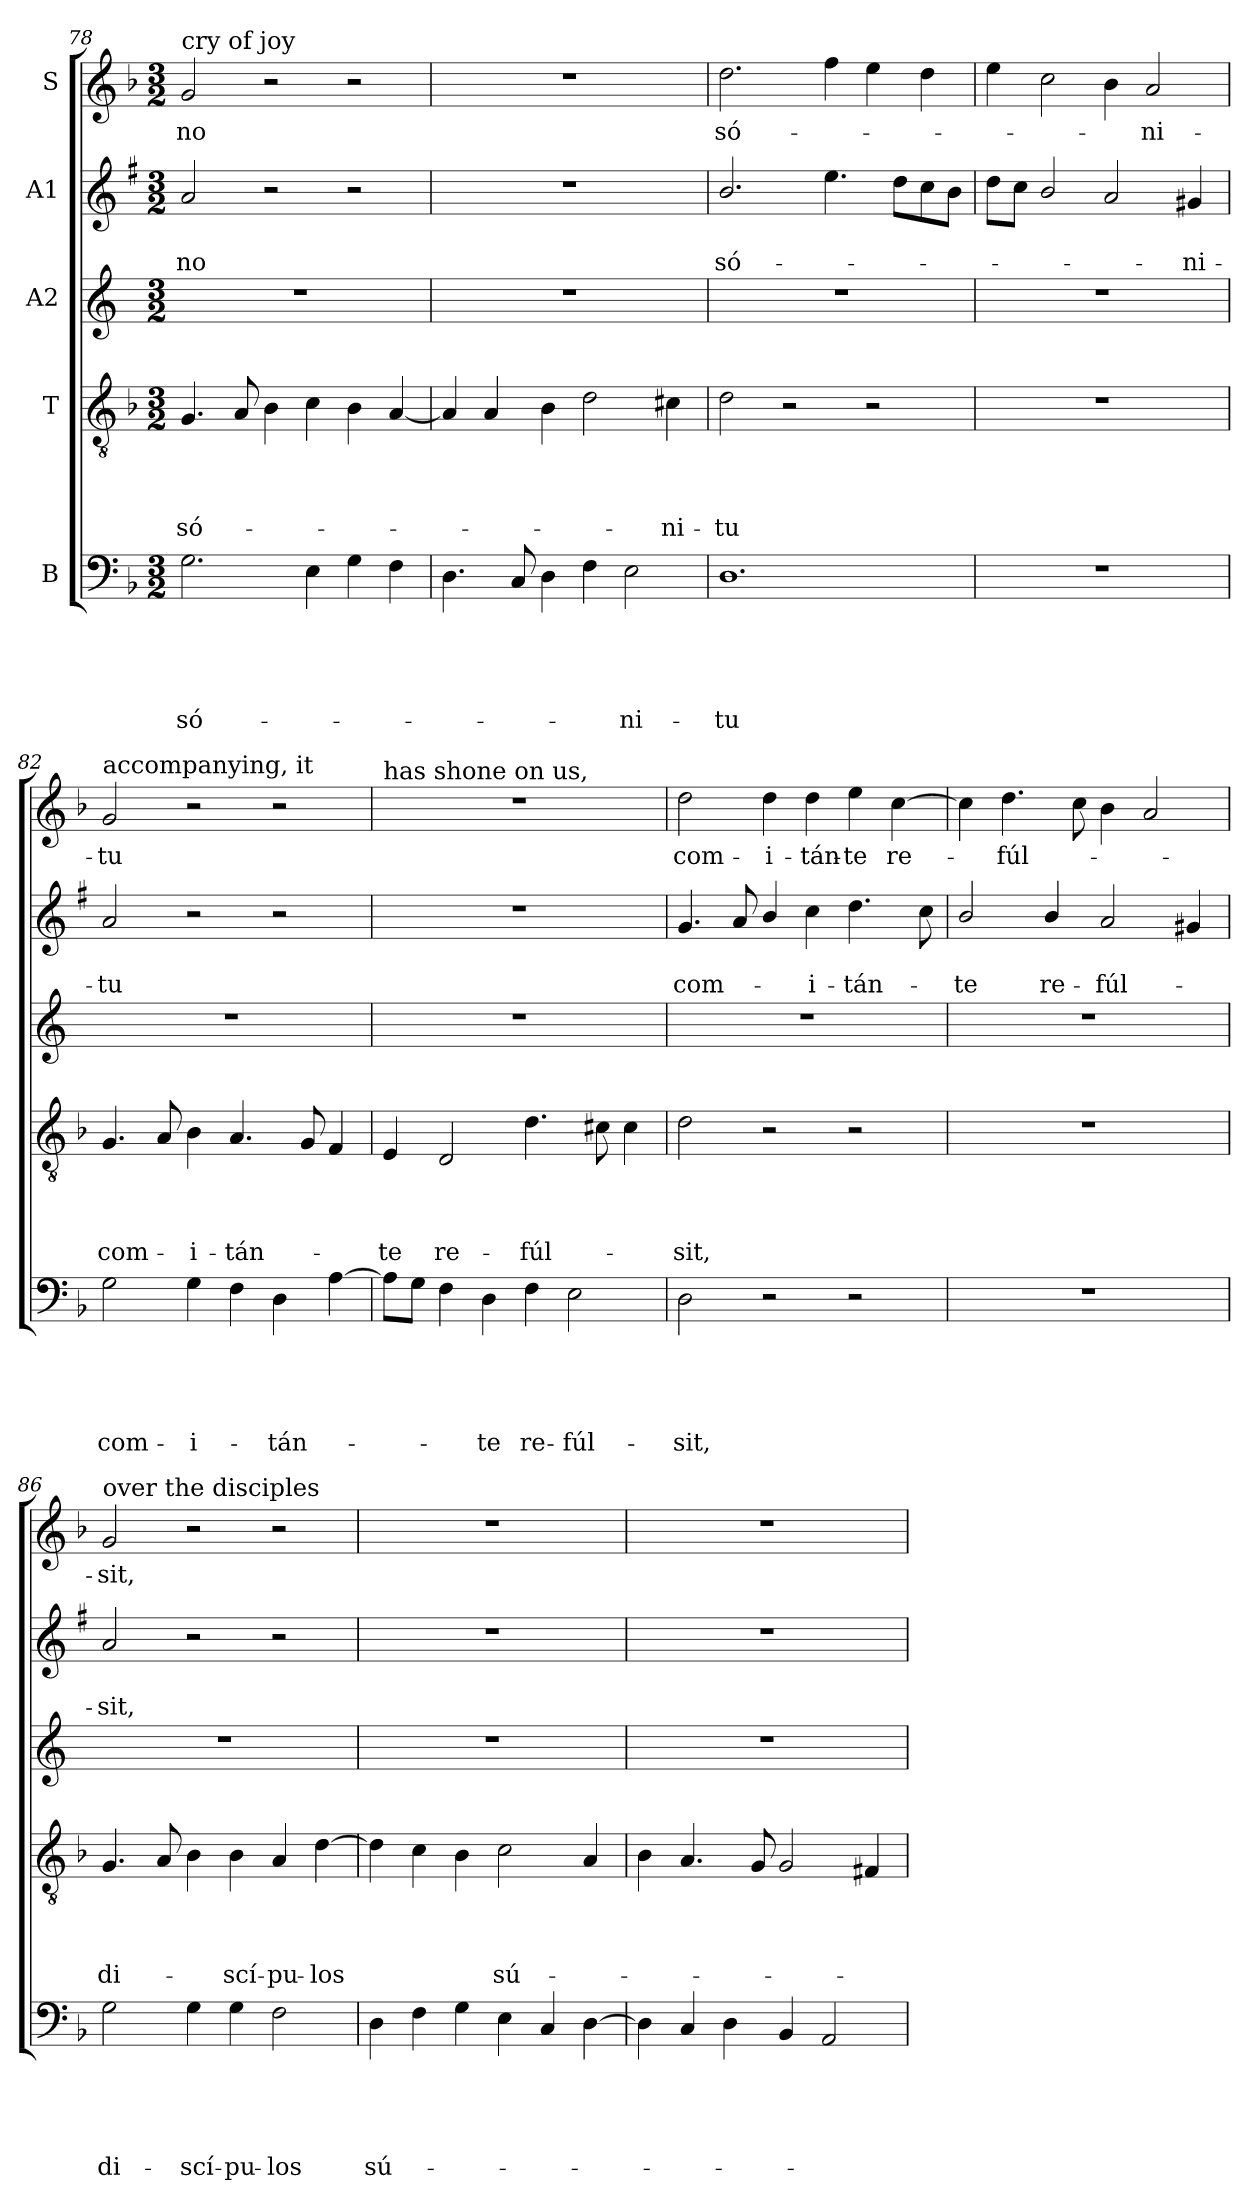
**kern	**text	**text	**text	**text	**text	**kern	**text	**text	**text	**text	**kern	**kern	**text	**text	**kern	**text
*part5	*part5	*part5	*part5	*part5	*part5	*part4	*part4	*part4	*part4	*part4	*part3	*part2	*part2	*part2	*part1	*part1
*staff5	*staff5	*staff5	*staff5	*staff5	*staff5	*staff4	*staff4	*staff4	*staff4	*staff4	*staff3	*staff2	*staff2	*staff2	*staff1	*staff1
*I"B	*	*	*	*	*	*I"T	*	*	*	*	*I"A2	*I"A1	*	*	*I"S	*
*clefF4	*	*	*	*	*	*clefGv2	*	*	*	*	*clefG2	*clefG2	*	*	*clefG2	*
*	*	*	*	*	*	*	*	*	*	*	*ITrd4c7	*ITrd1c2	*	*	*	*
*k[b-]	*	*	*	*	*	*k[b-]	*	*	*	*	*k[b-]	*k[b-]	*	*	*k[b-]	*
*F:	*	*	*	*	*	*F:	*	*	*	*	*F:	*F:	*	*	*F:	*
*M3/2	*	*	*	*	*	*M3/2	*	*	*	*	*M3/2	*M3/2	*	*	*M3/2	*
=78	=78	=78	=78	=78	=78	=78	=78	=78	=78	=78	=78	=78	=78	=78	=78	=78
!	!	!	!	!	!	!	!	!	!	!	!	!	!	!	!LO:TX:a:t=cry of joy	!
!	!	!	!	!	!LO:LY:b	!	!	!	!	!LO:LY:b	!	!	!	!LO:LY:b	!	!LO:LY:b
2.G\	.	.	.	.	só-	4.G/	.	.	.	só-	1.r	2g/	.	-no	2g/	-no
.	.	.	.	.	.	8A/	.	.	.	.	.	.	.	.	.	.
.	.	.	.	.	.	4B-\	.	.	.	.	.	2r	.	.	2r	.
4E\	.	.	.	.	.	4c\	.	.	.	.	.	.	.	.	.	.
4G\	.	.	.	.	.	4B-\	.	.	.	.	.	2r	.	.	2r	.
4F\	.	.	.	.	.	[4A/	.	.	.	.	.	.	.	.	.	.
!!LO:PB:g=z
=79	=79	=79	=79	=79	=79	=79	=79	=79	=79	=79	=79	=79	=79	=79	=79	=79
4.D\	.	.	.	.	.	4A/]	.	.	.	.	1.r	1.r	.	.	1.r	.
.	.	.	.	.	.	4A/	.	.	.	.	.	.	.	.	.	.
8C/	.	.	.	.	.	.	.	.	.	.	.	.	.	.	.	.
4D\	.	.	.	.	.	4B-\	.	.	.	.	.	.	.	.	.	.
4F\	.	.	.	.	.	2d\	.	.	.	.	.	.	.	.	.	.
!	!	!	!	!	!LO:LY:b	!	!	!	!	!	!	!	!	!	!	!
2E\	.	.	.	.	-ni-	.	.	.	.	.	.	.	.	.	.	.
!	!	!	!	!	!	!	!	!	!	!LO:LY:b	!	!	!	!	!	!
.	.	.	.	.	.	4c#\	.	.	.	-ni-	.	.	.	.	.	.
=80	=80	=80	=80	=80	=80	=80	=80	=80	=80	=80	=80	=80	=80	=80	=80	=80
!	!	!	!	!	!LO:LY:b	!	!	!	!	!LO:LY:b	!	!	!	!LO:LY:b	!	!LO:LY:b
1.D	.	.	.	.	-tu	2d\	.	.	.	-tu	1.r	2.a/	.	só-	2.dd\	só-
.	.	.	.	.	.	2r	.	.	.	.	.	.	.	.	.	.
.	.	.	.	.	.	.	.	.	.	.	.	4.dd\	.	.	4ff\	.
.	.	.	.	.	.	2r	.	.	.	.	.	.	.	.	4ee\	.
.	.	.	.	.	.	.	.	.	.	.	.	8cc\L	.	.	.	.
.	.	.	.	.	.	.	.	.	.	.	.	8b-\	.	.	4dd\	.
.	.	.	.	.	.	.	.	.	.	.	.	8a\J	.	.	.	.
=81	=81	=81	=81	=81	=81	=81	=81	=81	=81	=81	=81	=81	=81	=81	=81	=81
1.r	.	.	.	.	.	1.r	.	.	.	.	1.r	8cc\L	.	.	4ee\	.
.	.	.	.	.	.	.	.	.	.	.	.	8b-\J	.	.	.	.
.	.	.	.	.	.	.	.	.	.	.	.	2a/	.	.	2cc\	.
.	.	.	.	.	.	.	.	.	.	.	.	2g/	.	.	4b-\	.
!	!	!	!	!	!	!	!	!	!	!	!	!	!	!	!	!LO:LY:b
.	.	.	.	.	.	.	.	.	.	.	.	.	.	.	2a/	-ni-
!	!	!	!	!	!	!	!	!	!	!	!	!	!	!LO:LY:b	!	!
.	.	.	.	.	.	.	.	.	.	.	.	4f#/	.	-ni-	.	.
=82	=82	=82	=82	=82	=82	=82	=82	=82	=82	=82	=82	=82	=82	=82	=82	=82
!	!	!	!	!	!	!	!	!	!	!	!	!	!	!	!LO:TX:a:t=accompanying, it	!
!	!	!	!	!	!LO:LY:b	!	!	!	!	!LO:LY:b	!	!	!	!LO:LY:b	!	!LO:LY:b
2G\	.	.	.	.	com-	4.G/	.	.	.	com-	1.r	2g/	.	-tu	2g/	-tu
.	.	.	.	.	.	8A/	.	.	.	.	.	.	.	.	.	.
!	!	!	!	!	!LO:LY:b	!	!	!	!	!LO:LY:b	!	!	!	!	!	!
4G\	.	.	.	.	-i-	4B-\	.	.	.	-i-	.	2r	.	.	2r	.
!	!	!	!	!	!	!	!	!	!	!LO:LY:b	!	!	!	!	!	!
4F\	.	.	.	.	.	4.A/	.	.	.	-tán-	.	.	.	.	.	.
!	!	!	!	!	!LO:LY:b	!	!	!	!	!	!	!	!	!	!	!
4D\	.	.	.	.	-tán-	.	.	.	.	.	.	2r	.	.	2r	.
.	.	.	.	.	.	8G/	.	.	.	.	.	.	.	.	.	.
[4A\	.	.	.	.	.	4F/	.	.	.	.	.	.	.	.	.	.
!!LO:LB:g=z
=83	=83	=83	=83	=83	=83	=83	=83	=83	=83	=83	=83	=83	=83	=83	=83	=83
!	!	!	!	!	!	!	!	!	!	!	!	!	!	!	!LO:TX:a:t=has shone on us,	!
!	!	!	!	!	!	!	!	!	!	!LO:LY:b	!	!	!	!	!	!
8A\L]	.	.	.	.	.	4E/	.	.	.	-te	1.r	1.r	.	.	1.r	.
8G\J	.	.	.	.	.	.	.	.	.	.	.	.	.	.	.	.
!	!	!	!	!	!	!	!	!	!	!LO:LY:b	!	!	!	!	!	!
4F\	.	.	.	.	.	2D/	.	.	.	re-	.	.	.	.	.	.
!	!	!	!	!	!LO:LY:b	!	!	!	!	!	!	!	!	!	!	!
4D\	.	.	.	.	-te	.	.	.	.	.	.	.	.	.	.	.
!	!	!	!	!	!LO:LY:b	!	!	!	!	!LO:LY:b	!	!	!	!	!	!
4F\	.	.	.	.	re-	4.d\	.	.	.	-fúl-	.	.	.	.	.	.
!	!	!	!	!	!LO:LY:b	!	!	!	!	!	!	!	!	!	!	!
2E\	.	.	.	.	-fúl-	.	.	.	.	.	.	.	.	.	.	.
.	.	.	.	.	.	8c#\	.	.	.	.	.	.	.	.	.	.
.	.	.	.	.	.	4c#\	.	.	.	.	.	.	.	.	.	.
=84	=84	=84	=84	=84	=84	=84	=84	=84	=84	=84	=84	=84	=84	=84	=84	=84
!	!	!	!	!	!LO:LY:b	!	!	!	!	!LO:LY:b	!	!	!	!LO:LY:b	!	!LO:LY:b
2D\	.	.	.	.	-sit,	2d\	.	.	.	-sit,	1.r	4.f/	.	com-	2dd\	com-
.	.	.	.	.	.	.	.	.	.	.	.	8g/	.	.	.	.
!	!	!	!	!	!	!	!	!	!	!	!	!	!	!	!	!LO:LY:b
2r	.	.	.	.	.	2r	.	.	.	.	.	4a/	.	.	4dd\	-i-
!	!	!	!	!	!	!	!	!	!	!	!	!	!	!LO:LY:b	!	!LO:LY:b
.	.	.	.	.	.	.	.	.	.	.	.	4b-\	.	-i-	4dd\	-tán-
!	!	!	!	!	!	!	!	!	!	!	!	!	!	!LO:LY:b	!	!LO:LY:b
2r	.	.	.	.	.	2r	.	.	.	.	.	4.cc\	.	-tán-	4ee\	-te
!	!	!	!	!	!	!	!	!	!	!	!	!	!	!	!	!LO:LY:b
.	.	.	.	.	.	.	.	.	.	.	.	.	.	.	[4cc\	re-
.	.	.	.	.	.	.	.	.	.	.	.	8b-\	.	.	.	.
=85	=85	=85	=85	=85	=85	=85	=85	=85	=85	=85	=85	=85	=85	=85	=85	=85
!	!	!	!	!	!	!	!	!	!	!	!	!	!	!LO:LY:b	!	!
1.r	.	.	.	.	.	1.r	.	.	.	.	1.r	2a/	.	-te	4cc\]	.
!	!	!	!	!	!	!	!	!	!	!	!	!	!	!	!	!LO:LY:b
.	.	.	.	.	.	.	.	.	.	.	.	.	.	.	4.dd\	-fúl-
!	!	!	!	!	!	!	!	!	!	!	!	!	!	!LO:LY:b	!	!
.	.	.	.	.	.	.	.	.	.	.	.	4a/	.	re-	.	.
.	.	.	.	.	.	.	.	.	.	.	.	.	.	.	8cc\	.
!	!	!	!	!	!	!	!	!	!	!	!	!	!	!LO:LY:b	!	!
.	.	.	.	.	.	.	.	.	.	.	.	2g/	.	-fúl-	4b-\	.
.	.	.	.	.	.	.	.	.	.	.	.	.	.	.	2a/	.
.	.	.	.	.	.	.	.	.	.	.	.	4f#/	.	.	.	.
=86	=86	=86	=86	=86	=86	=86	=86	=86	=86	=86	=86	=86	=86	=86	=86	=86
!	!	!	!	!	!	!	!	!	!	!	!	!	!	!	!LO:TX:a:t=over the disciples	!
!	!	!	!	!	!LO:LY:b	!	!	!	!	!LO:LY:b	!	!	!	!LO:LY:b	!	!LO:LY:b
2G\	.	.	.	.	di-	4.G/	.	.	.	di-	1.r	2g/	.	-sit,	2g/	-sit,
.	.	.	.	.	.	8A/	.	.	.	.	.	.	.	.	.	.
!	!	!	!	!	!LO:LY:b	!	!	!	!	!	!	!	!	!	!	!
4G\	.	.	.	.	-scí-	4B-\	.	.	.	.	.	2r	.	.	2r	.
!	!	!	!	!	!LO:LY:b	!	!	!	!	!LO:LY:b	!	!	!	!	!	!
4G\	.	.	.	.	-pu-	4B-\	.	.	.	-scí-	.	.	.	.	.	.
!	!	!	!	!	!LO:LY:b	!	!	!	!	!LO:LY:b	!	!	!	!	!	!
2F\	.	.	.	.	-los	4A/	.	.	.	-pu-	.	2r	.	.	2r	.
!	!	!	!	!	!	!	!	!	!	!LO:LY:b	!	!	!	!	!	!
.	.	.	.	.	.	[4d\	.	.	.	-los	.	.	.	.	.	.
!!LO:PB:g=z
=87	=87	=87	=87	=87	=87	=87	=87	=87	=87	=87	=87	=87	=87	=87	=87	=87
!	!	!	!	!	!LO:LY:b	!	!	!	!	!	!	!	!	!	!	!
4D\	.	.	.	.	sú-	4d\]	.	.	.	.	1.r	1.r	.	.	1.r	.
4F\	.	.	.	.	.	4c\	.	.	.	.	.	.	.	.	.	.
4G\	.	.	.	.	.	4B-\	.	.	.	.	.	.	.	.	.	.
!	!	!	!	!	!	!	!	!	!	!LO:LY:b	!	!	!	!	!	!
4E\	.	.	.	.	.	2c\	.	.	.	sú-	.	.	.	.	.	.
4C/	.	.	.	.	.	.	.	.	.	.	.	.	.	.	.	.
[4D\	.	.	.	.	.	4A/	.	.	.	.	.	.	.	.	.	.
=88	=88	=88	=88	=88	=88	=88	=88	=88	=88	=88	=88	=88	=88	=88	=88	=88
4D\]	.	.	.	.	.	4B-\	.	.	.	.	1.r	1.r	.	.	1.r	.
4C/	.	.	.	.	.	4.A/	.	.	.	.	.	.	.	.	.	.
4D\	.	.	.	.	.	.	.	.	.	.	.	.	.	.	.	.
.	.	.	.	.	.	8G/	.	.	.	.	.	.	.	.	.	.
4BB-/	.	.	.	.	.	2G/	.	.	.	.	.	.	.	.	.	.
2AA/	.	.	.	.	.	.	.	.	.	.	.	.	.	.	.	.
.	.	.	.	.	.	4F#/	.	.	.	.	.	.	.	.	.	.
=	=	=	=	=	=	=	=	=	=	=	=	=	=	=	=	=
*-	*-	*-	*-	*-	*-	*-	*-	*-	*-	*-	*-	*-	*-	*-	*-	*-
